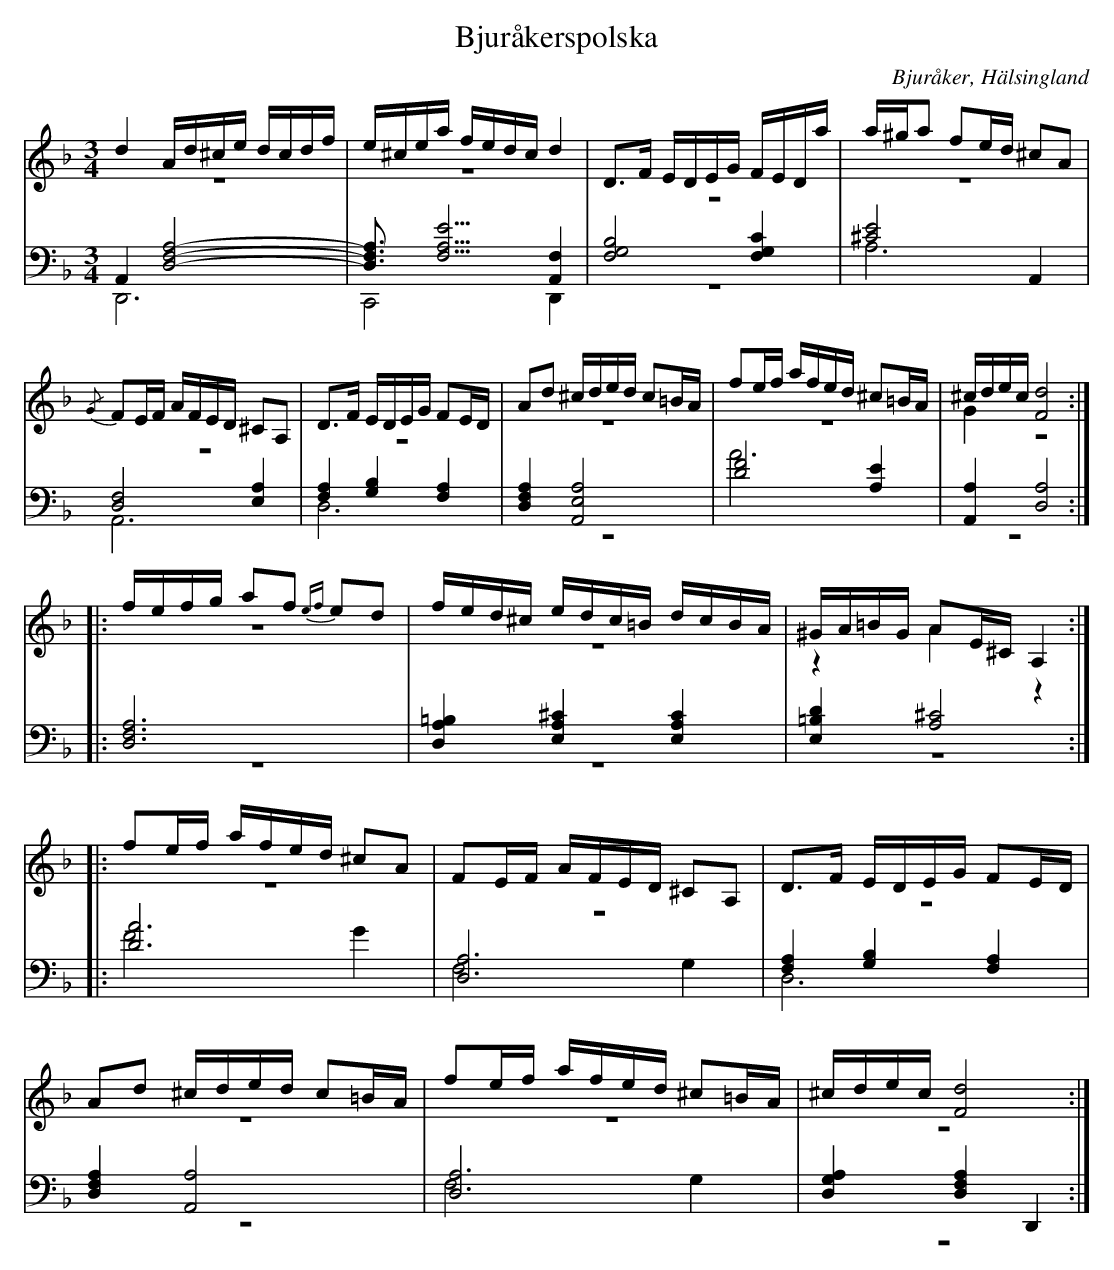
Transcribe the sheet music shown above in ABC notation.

X:1
T: Bjuråkerspolska
O: Bjuråker, Hälsingland
M: 3/4
L: 1/16
K: Dm
V:1
V:2 merge
V:3
V:4 merge
V:1
d4 Ad^ce dcdf |e^cea fedc d4|D2>F2 EDEG FEDa|a^ga2 f2ed ^c2A2|
{/G}F2EF AFED ^C2A,2|D2>F2 EDEG F2ED|A2d2 ^cded c2=BA|f2ef afed ^c2=BA|^cdec [F8d8]:|
|:fefg a2f2 {ef}e2d2 |fed^c edc=B dcBA|^GA=BG A2E^C A,4:|
|:f2ef afed ^c2A2|F2EF AFED ^C2A,2|D2>F2 EDEG F2ED|
A2d2 ^cded c2=BA|f2ef afed ^c2=BA|^cdec [F8d8]:|
V:2
z12|z12|z12|z12|
z12|z12|z12|z12|G4 z8:|
|:z12|z12|z4 A4 z4:|
|:z12|z12|z12|
z12|z12|z12:|
V:3 clef=bass
A,,4 [D,8F,8A,8]-|[D,3F,3A,3] [F,5A,5E5] [F,4A,,4]|[B,8F,8G,8] [C4F,4G,4]|[^C8E8] A,,4|
[D,8F,8] [E,4A,4]|[F,4A,4] [G,4B,4] [F,4A,4]|[D,4F,4A,4] [A,,8E,8A,8]|[D8F8] [A,4E4]|[A,,4A,4] [D,8A,8]:|
|:[D,12F,12A,12]|[D,4A,4=B,4] [E,4A,4^C4] [E,4A,4C4]|[E,4=B,4D4] [A,8^C8]:|
|:[D12A12]|[D,12A,12]|[F,4A,4] [G,4B,4] [F,4A,4]|
[D,4F,4A,4] [A,,8A,8]|[D,12A,12]|[D,4G,4A,4] [D,4F,4A,4] D,,4:|
V:4 clef=bass
D,,12|C,,8 D,,4|z12|A,12|
A,,12|D,12|z12|A12|z12:|
|:z12|z12|z12:|
|:F8 G4|F,8 G,4|D,12|
z12|F,8 G,4|z12:|
